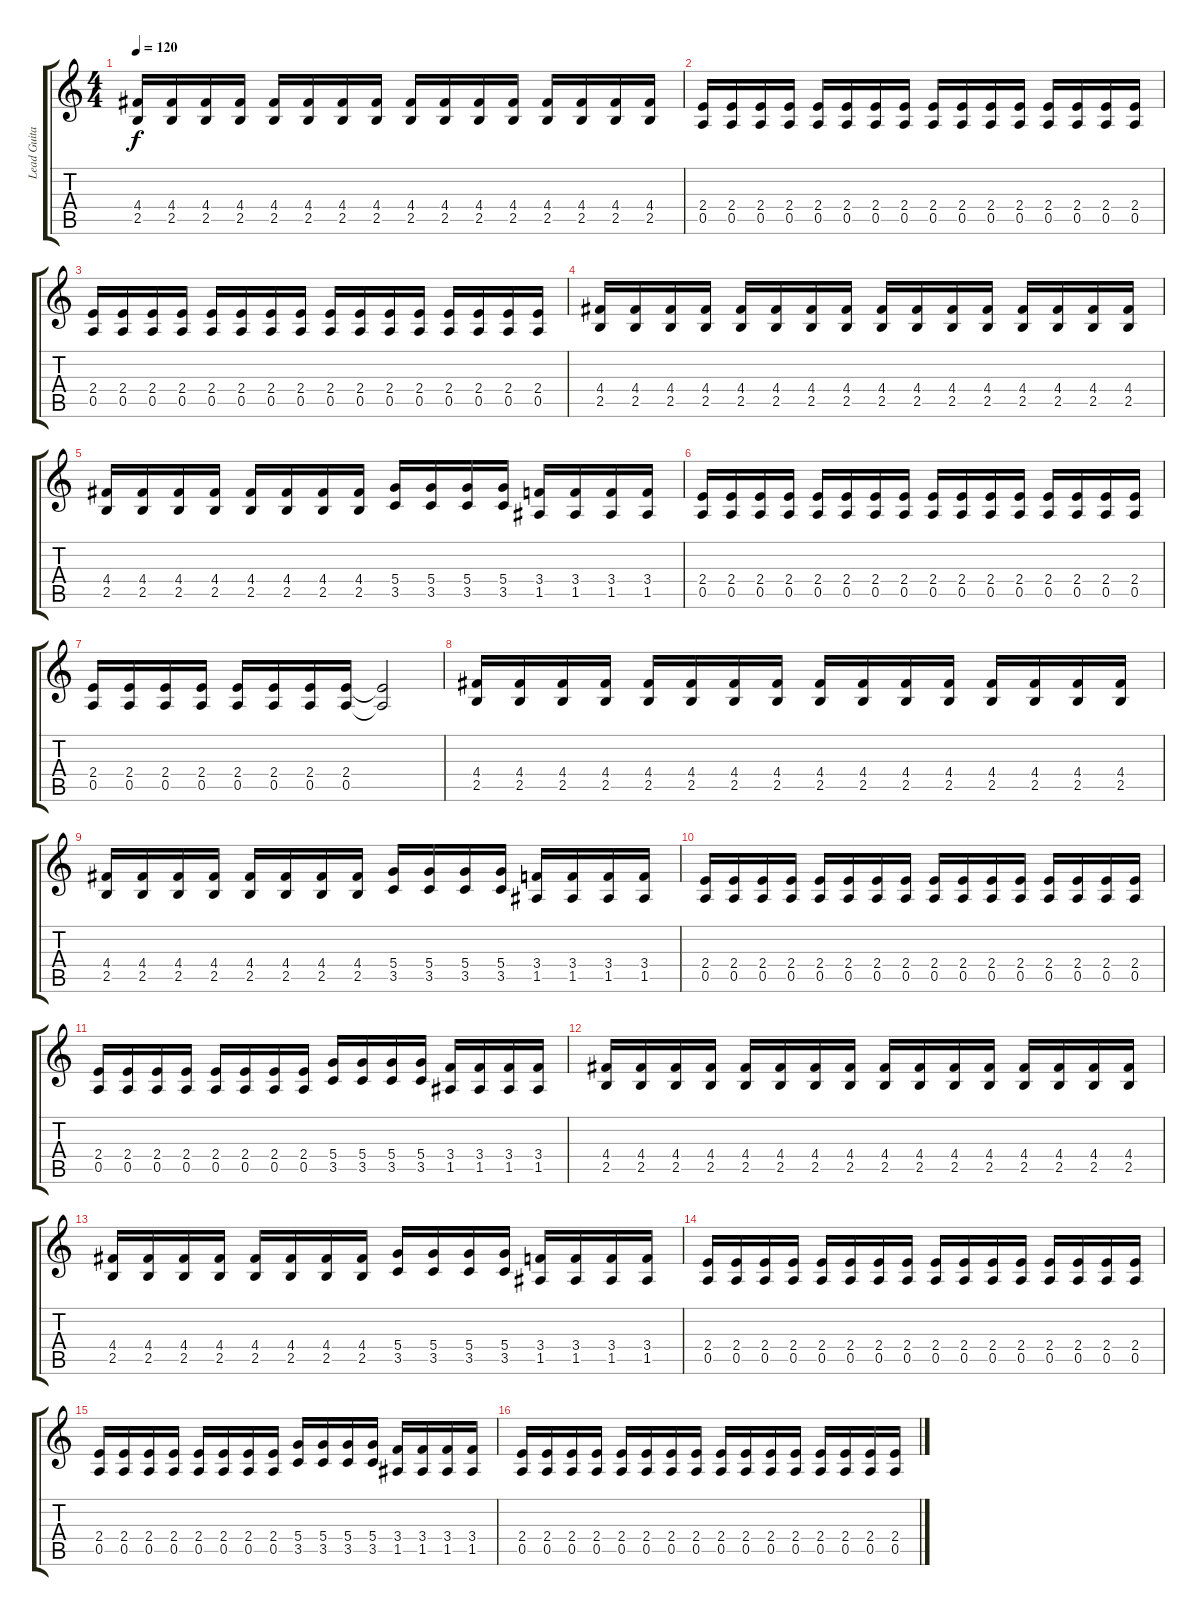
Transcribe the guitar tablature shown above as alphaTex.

\track ("Lead Guitar" "Lead Guita") {instrument distortionguitar}
\staff {score tabs}
\tuning (E4 B3 G3 D3 A2 E2) {hide}
\ts (4 4)
\tempo 120
\clef g2
\ks c
(4.4 2.5).16{dy f} (4.4 2.5).16 (4.4 2.5).16 (4.4 2.5).16 (4.4 2.5).16 (4.4 2.5).16 (4.4 2.5).16 (4.4 2.5).16 (4.4 2.5).16 (4.4 2.5).16 (4.4 2.5).16 (4.4 2.5).16 (4.4 2.5).16 (4.4 2.5).16 (4.4 2.5).16 (4.4 2.5).16 |
(2.4 0.5).16 (2.4 0.5).16 (2.4 0.5).16 (2.4 0.5).16 (2.4 0.5).16 (2.4 0.5).16 (2.4 0.5).16 (2.4 0.5).16 (2.4 0.5).16 (2.4 0.5).16 (2.4 0.5).16 (2.4 0.5).16 (2.4 0.5).16 (2.4 0.5).16 (2.4 0.5).16 (2.4 0.5).16 |
(2.4 0.5).16 (2.4 0.5).16 (2.4 0.5).16 (2.4 0.5).16 (2.4 0.5).16 (2.4 0.5).16 (2.4 0.5).16 (2.4 0.5).16 (2.4 0.5).16 (2.4 0.5).16 (2.4 0.5).16 (2.4 0.5).16 (2.4 0.5).16 (2.4 0.5).16 (2.4 0.5).16 (2.4 0.5).16 |
(4.4 2.5).16 (4.4 2.5).16 (4.4 2.5).16 (4.4 2.5).16 (4.4 2.5).16 (4.4 2.5).16 (4.4 2.5).16 (4.4 2.5).16 (4.4 2.5).16 (4.4 2.5).16 (4.4 2.5).16 (4.4 2.5).16 (4.4 2.5).16 (4.4 2.5).16 (4.4 2.5).16 (4.4 2.5).16 |
(4.4 2.5).16 (4.4 2.5).16 (4.4 2.5).16 (4.4 2.5).16 (4.4 2.5).16 (4.4 2.5).16 (4.4 2.5).16 (4.4 2.5).16 (5.4 3.5).16 (5.4 3.5).16 (5.4 3.5).16 (5.4 3.5).16 (3.4 1.5).16 (3.4 1.5).16 (3.4 1.5).16 (3.4 1.5).16 |
(2.4 0.5).16 (2.4 0.5).16 (2.4 0.5).16 (2.4 0.5).16 (2.4 0.5).16 (2.4 0.5).16 (2.4 0.5).16 (2.4 0.5).16 (2.4 0.5).16 (2.4 0.5).16 (2.4 0.5).16 (2.4 0.5).16 (2.4 0.5).16 (2.4 0.5).16 (2.4 0.5).16 (2.4 0.5).16 |
(2.4 0.5).16 (2.4 0.5).16 (2.4 0.5).16 (2.4 0.5).16 (2.4 0.5).16 (2.4 0.5).16 (2.4 0.5).16 (2.4 0.5).16 (2.4{t} 0.5{t}).2 |
(4.4 2.5).16 (4.4 2.5).16 (4.4 2.5).16 (4.4 2.5).16 (4.4 2.5).16 (4.4 2.5).16 (4.4 2.5).16 (4.4 2.5).16 (4.4 2.5).16 (4.4 2.5).16 (4.4 2.5).16 (4.4 2.5).16 (4.4 2.5).16 (4.4 2.5).16 (4.4 2.5).16 (4.4 2.5).16 |
(4.4 2.5).16 (4.4 2.5).16 (4.4 2.5).16 (4.4 2.5).16 (4.4 2.5).16 (4.4 2.5).16 (4.4 2.5).16 (4.4 2.5).16 (5.4 3.5).16 (5.4 3.5).16 (5.4 3.5).16 (5.4 3.5).16 (3.4 1.5).16 (3.4 1.5).16 (3.4 1.5).16 (3.4 1.5).16 |
(2.4 0.5).16 (2.4 0.5).16 (2.4 0.5).16 (2.4 0.5).16 (2.4 0.5).16 (2.4 0.5).16 (2.4 0.5).16 (2.4 0.5).16 (2.4 0.5).16 (2.4 0.5).16 (2.4 0.5).16 (2.4 0.5).16 (2.4 0.5).16 (2.4 0.5).16 (2.4 0.5).16 (2.4 0.5).16 |
(2.4 0.5).16 (2.4 0.5).16 (2.4 0.5).16 (2.4 0.5).16 (2.4 0.5).16 (2.4 0.5).16 (2.4 0.5).16 (2.4 0.5).16 (5.4 3.5).16 (5.4 3.5).16 (5.4 3.5).16 (5.4 3.5).16 (3.4 1.5).16 (3.4 1.5).16 (3.4 1.5).16 (3.4 1.5).16 |
(4.4 2.5).16 (4.4 2.5).16 (4.4 2.5).16 (4.4 2.5).16 (4.4 2.5).16 (4.4 2.5).16 (4.4 2.5).16 (4.4 2.5).16 (4.4 2.5).16 (4.4 2.5).16 (4.4 2.5).16 (4.4 2.5).16 (4.4 2.5).16 (4.4 2.5).16 (4.4 2.5).16 (4.4 2.5).16 |
(4.4 2.5).16 (4.4 2.5).16 (4.4 2.5).16 (4.4 2.5).16 (4.4 2.5).16 (4.4 2.5).16 (4.4 2.5).16 (4.4 2.5).16 (5.4 3.5).16 (5.4 3.5).16 (5.4 3.5).16 (5.4 3.5).16 (3.4 1.5).16 (3.4 1.5).16 (3.4 1.5).16 (3.4 1.5).16 |
(2.4 0.5).16 (2.4 0.5).16 (2.4 0.5).16 (2.4 0.5).16 (2.4 0.5).16 (2.4 0.5).16 (2.4 0.5).16 (2.4 0.5).16 (2.4 0.5).16 (2.4 0.5).16 (2.4 0.5).16 (2.4 0.5).16 (2.4 0.5).16 (2.4 0.5).16 (2.4 0.5).16 (2.4 0.5).16 |
(2.4 0.5).16 (2.4 0.5).16 (2.4 0.5).16 (2.4 0.5).16 (2.4 0.5).16 (2.4 0.5).16 (2.4 0.5).16 (2.4 0.5).16 (5.4 3.5).16 (5.4 3.5).16 (5.4 3.5).16 (5.4 3.5).16 (3.4 1.5).16 (3.4 1.5).16 (3.4 1.5).16 (3.4 1.5).16 |
(2.4 0.5).16 (2.4 0.5).16 (2.4 0.5).16 (2.4 0.5).16 (2.4 0.5).16 (2.4 0.5).16 (2.4 0.5).16 (2.4 0.5).16 (2.4 0.5).16 (2.4 0.5).16 (2.4 0.5).16 (2.4 0.5).16 (2.4 0.5).16 (2.4 0.5).16 (2.4 0.5).16 (2.4 0.5).16
